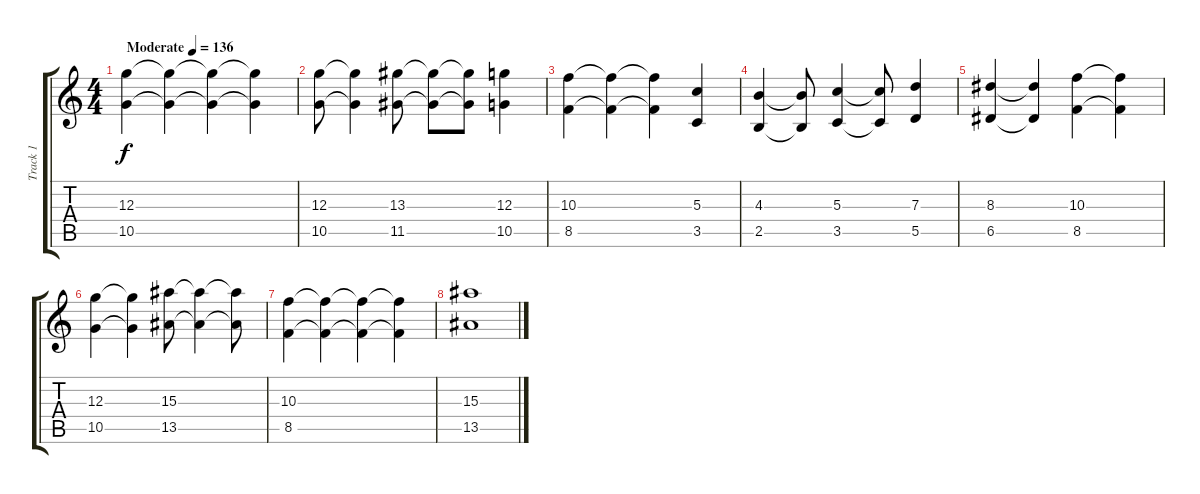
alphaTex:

\track ("Track 1" "Track 1") {instrument overdrivenguitar}
\staff {score tabs}
\tuning (E4 B3 G3 D3 A2 E2) {hide}
\ts (4 4)
\tempo (136 "Moderate")
\clef g2
\ks c
(12.3 10.5).4{dy f instrument overdrivenguitar} (12.3{t} 10.5{t}).4 (12.3{t} 10.5{t}).4 (12.3{t} 10.5{t}).4 |
(12.3 10.5).8 (12.3{t} 10.5{t}).4 (13.3 11.5).8 (13.3{t} 11.5{t}).8 (13.3{t} 11.5{t}).8 (12.3 10.5).4 |
(10.3 8.5).4 (10.3{t} 8.5{t}).4 (10.3{t} 8.5{t}).4 (5.3 3.5).4 |
(4.3 2.5).4 (4.3{t} 2.5{t}).8 (5.3 3.5).4 (5.3{t} 3.5{t}).8 (7.3 5.5).4 |
(8.3 6.5).4 (8.3{t} 6.5{t}).4 (10.3 8.5).4 (10.3{t} 8.5{t}).4 |
(12.3 10.5).4 (12.3{t} 10.5{t}).4 (15.3 13.5).8 (15.3{t} 13.5{t}).4 (15.3{t} 13.5{t}).8 |
(10.3 8.5).4 (10.3{t} 8.5{t}).4 (10.3{t} 8.5{t}).4 (10.3{t} 8.5{t}).4 |
(15.3 13.5).1
